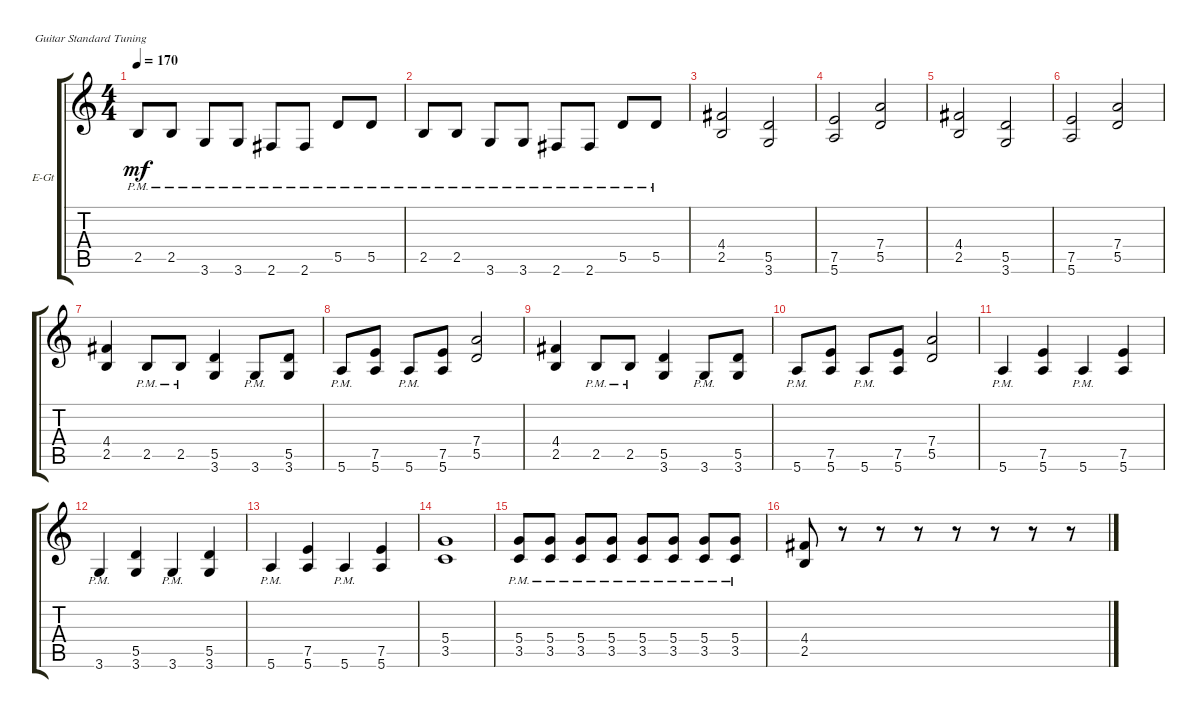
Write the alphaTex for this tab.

\defaultSystemsLayout 4
\bracketExtendMode groupsimilarinstruments
\firstSystemTrackNameOrientation horizontal
\otherSystemsTrackNameOrientation horizontal
\track ("Electric Guitar" "E-Gt") {instrument distortionguitar}
\staff {score tabs}
\tuning (E4 B3 G3 D3 A2 E2)
\ts (4 4)
\tempo 170
\clef g2
\ks c
2.5{pm}.8{dy mf} 2.5{pm}.8 3.6{pm}.8 3.6{pm}.8 2.6{pm}.8 2.6{pm}.8 5.5{pm}.8 5.5{pm}.8 |
2.5{pm}.8 2.5{pm}.8 3.6{pm}.8 3.6{pm}.8 2.6{pm}.8 2.6{pm}.8 5.5{pm}.8 5.5{pm}.8 |
(2.5 4.4).2 (3.6 5.5).2 |
(5.6 7.5).2 (5.5 7.4).2 |
(2.5 4.4).2 (3.6 5.5).2 |
(5.6 7.5).2 (5.5 7.4).2 |
(2.5 4.4).4 2.5{pm}.8 2.5{pm}.8 (3.6 5.5).4 3.6{pm}.8 (3.6 5.5).8 |
5.6{pm}.8 (5.6 7.5).8 5.6{pm}.8 (5.6 7.5).8 (5.5 7.4).2 |
(2.5 4.4).4 2.5{pm}.8 2.5{pm}.8 (3.6 5.5).4 3.6{pm}.8 (3.6 5.5).8 |
5.6{pm}.8 (5.6 7.5).8 5.6{pm}.8 (5.6 7.5).8 (5.5 7.4).2 |
5.6{pm}.4 (5.6 7.5).4 5.6{pm}.4 (5.6 7.5).4 |
3.6{pm}.4 (3.6 5.5).4 3.6{pm}.4 (3.6 5.5).4 |
5.6{pm}.4 (5.6 7.5).4 5.6{pm}.4 (5.6 7.5).4 |
(3.5 5.4).1 |
(3.5{pm} 5.4{pm}).8 (3.5{pm} 5.4{pm}).8 (3.5{pm} 5.4{pm}).8 (3.5{pm} 5.4{pm}).8 (3.5{pm} 5.4{pm}).8 (3.5{pm} 5.4{pm}).8 (3.5{pm} 5.4{pm}).8 (3.5{pm} 5.4{pm}).8 |
(2.5 4.4).8 r.8 r.8 r.8 r.8 r.8 r.8 r.8
